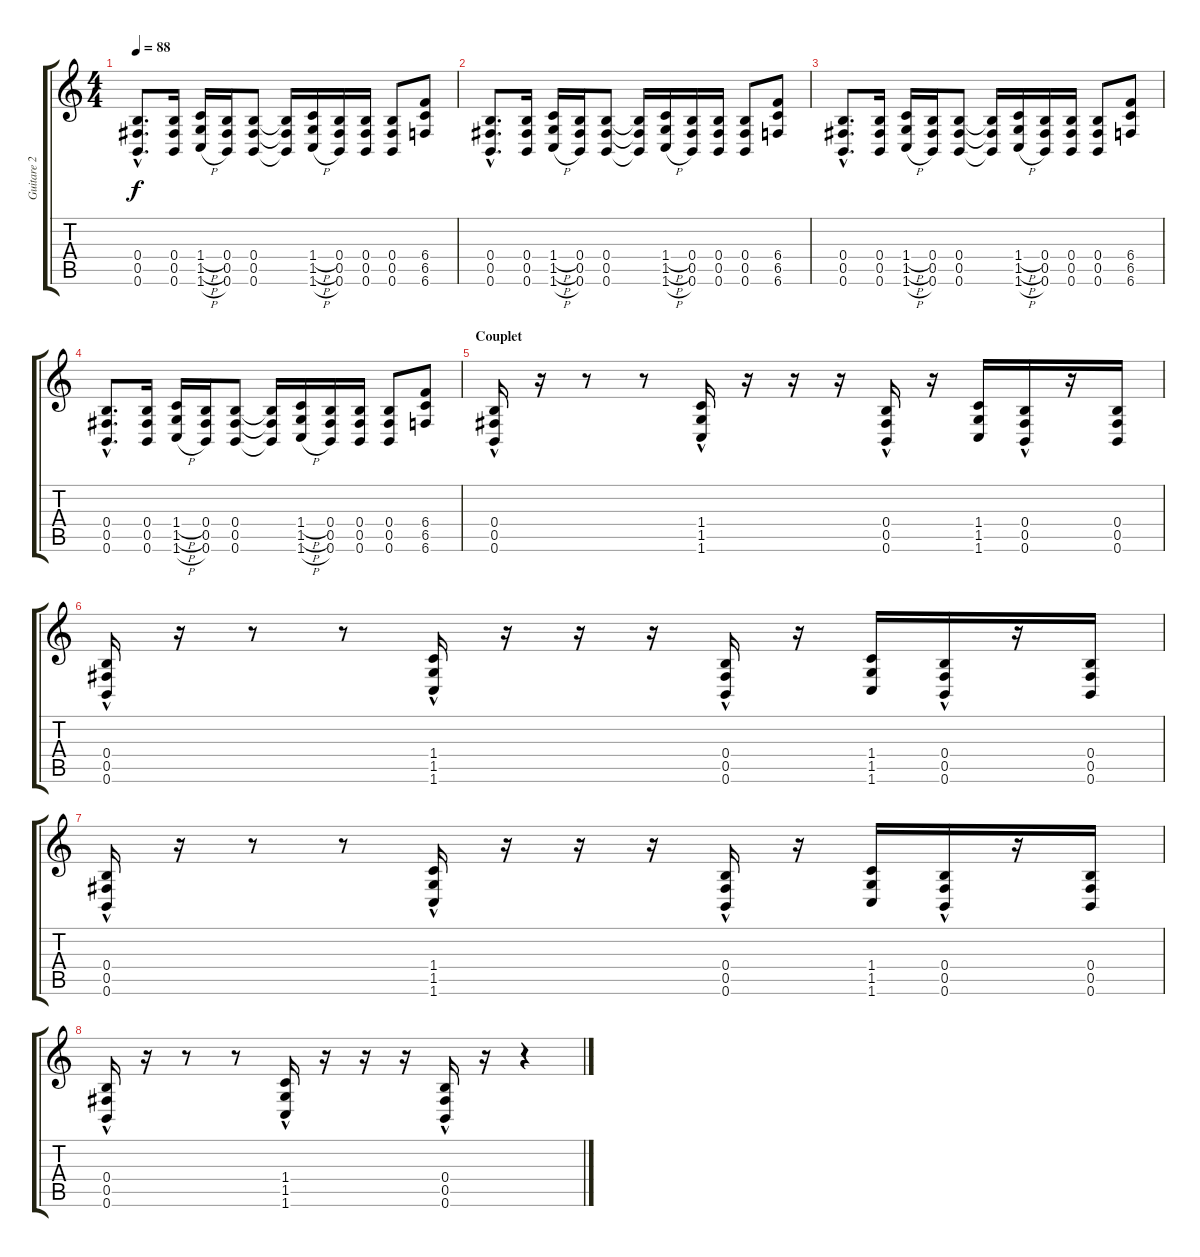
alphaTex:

\track ("Guitare 2" "Guitare 2") {instrument distortionguitar}
\staff {score tabs}
\tuning (Db4 Ab3 E3 B2 Gb2 B1) {hide}
\ts (4 4)
\tempo 88
\clef g2
\ks c
(0.4{hac} 0.5{hac} 0.6{hac}).8{d dy f} (0.4 0.5 0.6).16 (1.4{h} 1.5{h} 1.6{h}).16 (0.4 0.5 0.6).16 (0.4 0.5 0.6).8 (0.4{t} 0.5{t} 0.6{t}).16 (1.4{h} 1.5{h} 1.6{h}).16 (0.4 0.5 0.6).16 (0.4 0.5 0.6).16 (0.4 0.5 0.6).8 (6.4 6.5 6.6).8 |
(0.4{hac} 0.5{hac} 0.6{hac}).8{d} (0.4 0.5 0.6).16 (1.4{h} 1.5{h} 1.6{h}).16 (0.4 0.5 0.6).16 (0.4 0.5 0.6).8 (0.4{t} 0.5{t} 0.6{t}).16 (1.4{h} 1.5{h} 1.6{h}).16 (0.4 0.5 0.6).16 (0.4 0.5 0.6).16 (0.4 0.5 0.6).8 (6.4 6.5 6.6).8 |
(0.4{hac} 0.5{hac} 0.6{hac}).8{d} (0.4 0.5 0.6).16 (1.4{h} 1.5{h} 1.6{h}).16 (0.4 0.5 0.6).16 (0.4 0.5 0.6).8 (0.4{t} 0.5{t} 0.6{t}).16 (1.4{h} 1.5{h} 1.6{h}).16 (0.4 0.5 0.6).16 (0.4 0.5 0.6).16 (0.4 0.5 0.6).8 (6.4 6.5 6.6).8 |
(0.4{hac} 0.5{hac} 0.6{hac}).8{d} (0.4 0.5 0.6).16 (1.4{h} 1.5{h} 1.6{h}).16 (0.4 0.5 0.6).16 (0.4 0.5 0.6).8 (0.4{t} 0.5{t} 0.6{t}).16 (1.4{h} 1.5{h} 1.6{h}).16 (0.4 0.5 0.6).16 (0.4 0.5 0.6).16 (0.4 0.5 0.6).8 (6.4 6.5 6.6).8 |
\section ("" "Couplet")
(0.4{hac} 0.5{hac} 0.6{hac}).16 r.16 r.8 r.8 (1.4{hac} 1.5{hac} 1.6{hac}).16 r.16 r.16 r.16 (0.4{hac} 0.5{hac} 0.6{hac}).16 r.16 (1.4 1.5 1.6).16 (0.4{hac} 0.5{hac} 0.6{hac}).16 r.16 (0.4 0.5 0.6).16 |
(0.4{hac} 0.5{hac} 0.6{hac}).16 r.16 r.8 r.8 (1.4{hac} 1.5{hac} 1.6{hac}).16 r.16 r.16 r.16 (0.4{hac} 0.5{hac} 0.6{hac}).16 r.16 (1.4 1.5 1.6).16 (0.4{hac} 0.5{hac} 0.6{hac}).16 r.16 (0.4 0.5 0.6).16 |
(0.4{hac} 0.5{hac} 0.6{hac}).16 r.16 r.8 r.8 (1.4{hac} 1.5{hac} 1.6{hac}).16 r.16 r.16 r.16 (0.4{hac} 0.5{hac} 0.6{hac}).16 r.16 (1.4 1.5 1.6).16 (0.4{hac} 0.5{hac} 0.6{hac}).16 r.16 (0.4 0.5 0.6).16 |
(0.4{hac} 0.5{hac} 0.6{hac}).16 r.16 r.8 r.8 (1.4{hac} 1.5{hac} 1.6{hac}).16 r.16 r.16 r.16 (0.4{hac} 0.5{hac} 0.6{hac}).16 r.16 r.4
